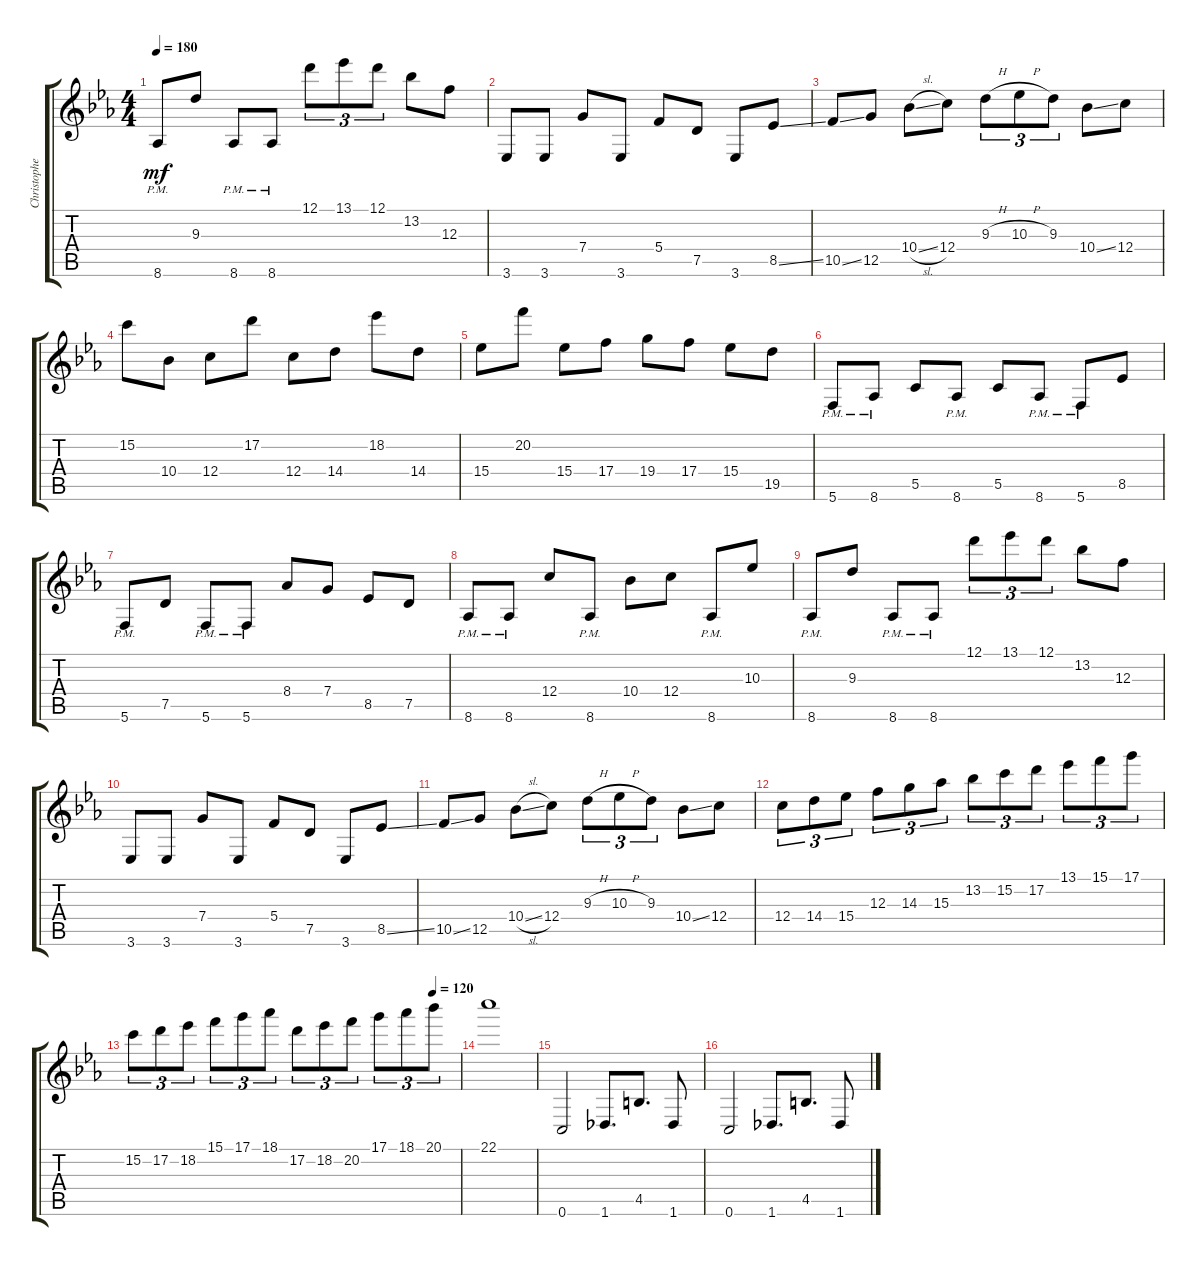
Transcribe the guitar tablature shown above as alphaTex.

\track ("Christopher" "Christophe") {instrument distortionguitar}
\staff {score tabs}
\tuning (D4 A3 F3 C3 G2 C2) {hide}
\ts (4 4)
\tempo 180
\clef g2
\ks cminor
8.6{pm}.8{dy mf} 9.3.8 8.6{pm}.8 8.6{pm}.8 12.1.8{tu (3 2)} 13.1.8{tu (3 2)} 12.1.8{tu (3 2)} 13.2.8 12.3.8 |
3.6.8 3.6.8 7.4.8 3.6.8 5.4.8 7.5.8 3.6.8 8.5{ss}.8 |
10.5{ss}.8 12.5.8 10.4{sl}.8 12.4.8 9.3{h}.8{tu (3 2)} 10.3{h}.8{tu (3 2)} 9.3.8{tu (3 2)} 10.4{ss}.8 12.4.8 |
15.2.8 10.4.8 12.4.8 17.2.8 12.4.8 14.4.8 18.2.8 14.4.8 |
15.4.8 20.2.8 15.4.8 17.4.8 19.4.8 17.4.8 15.4.8 19.5.8 |
5.6{pm}.8 8.6{pm}.8 5.5.8 8.6{pm}.8 5.5.8 8.6{pm}.8 5.6{pm}.8 8.5.8 |
5.6{pm}.8 7.5.8 5.6{pm}.8 5.6{pm}.8 8.4.8 7.4.8 8.5.8 7.5.8 |
8.6{pm}.8 8.6{pm}.8 12.4.8 8.6{pm}.8 10.4.8 12.4.8 8.6{pm}.8 10.3.8 |
8.6{pm}.8 9.3.8 8.6{pm}.8 8.6{pm}.8 12.1.8{tu (3 2)} 13.1.8{tu (3 2)} 12.1.8{tu (3 2)} 13.2.8 12.3.8 |
3.6.8 3.6.8 7.4.8 3.6.8 5.4.8 7.5.8 3.6.8 8.5{ss}.8 |
10.5{ss}.8 12.5.8 10.4{sl}.8 12.4.8 9.3{h}.8{tu (3 2)} 10.3{h}.8{tu (3 2)} 9.3.8{tu (3 2)} 10.4{ss}.8 12.4.8 |
12.4.8{tu (3 2)} 14.4.8{tu (3 2)} 15.4.8{tu (3 2)} 12.3.8{tu (3 2)} 14.3.8{tu (3 2)} 15.3.8{tu (3 2)} 13.2.8{tu (3 2)} 15.2.8{tu (3 2)} 17.2.8{tu (3 2)} 13.1.8{tu (3 2)} 15.1.8{tu (3 2)} 17.1.8{tu (3 2)} |
\tempo (120 0.9166666666666666)
15.2.8{tu (3 2)} 17.2.8{tu (3 2)} 18.2.8{tu (3 2)} 15.1.8{tu (3 2)} 17.1.8{tu (3 2)} 18.1.8{tu (3 2)} 17.2.8{tu (3 2)} 18.2.8{tu (3 2)} 20.2.8{tu (3 2)} 17.1.8{tu (3 2)} 18.1.8{tu (3 2)} 20.1.8{tu (3 2)} |
22.1.1 |
0.6.2 1.6.8{d} 4.5.8{d} 1.6.8 |
0.6.2 1.6.8{d} 4.5.8{d} 1.6.8
